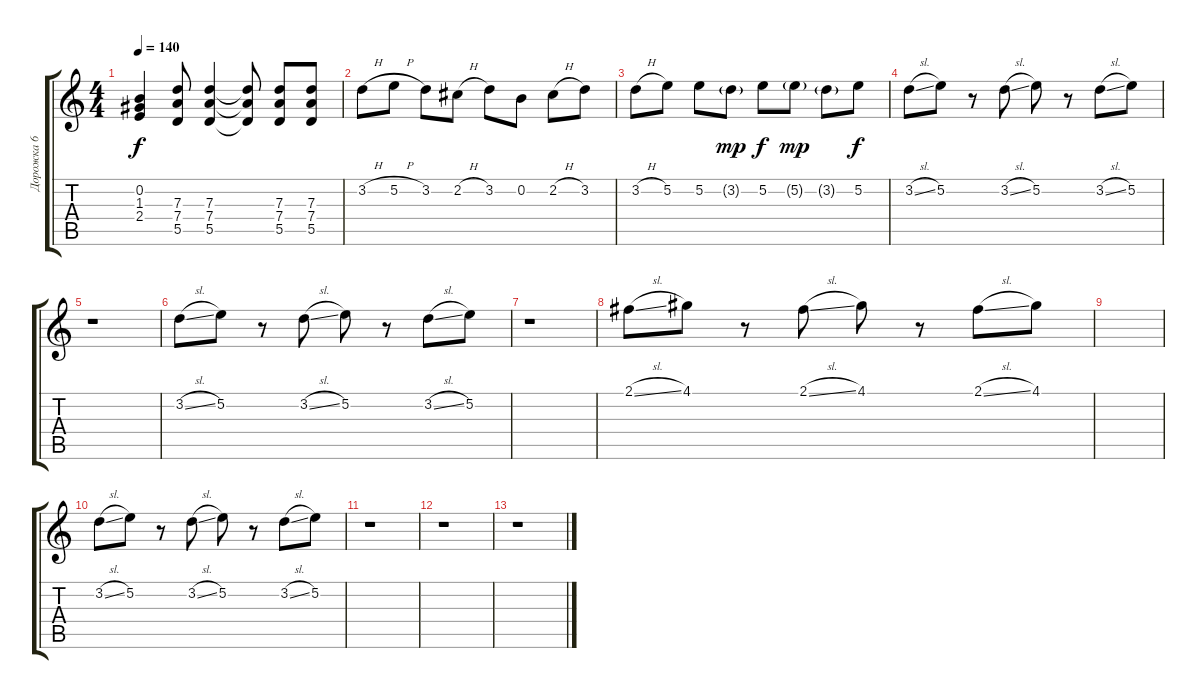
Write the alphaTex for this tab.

\track ("Дорожка 6" "Дорожка 6") {instrument overdrivenguitar}
\staff {score tabs}
\tuning (E4 B3 G3 D3 A2 E2) {hide}
\ts (4 4)
\tempo 140
\clef g2
\ks c
(0.2 1.3 2.4).4{dy f} (7.3 7.4 5.5).8 (7.3 7.4 5.5).4 (7.3{t} 7.4{t} 5.5{t}).8 (7.3 7.4 5.5).8 (7.3 7.4 5.5).8 |
3.2{h}.8 5.2{h}.8 3.2.8 2.2{h}.8 3.2.8 0.2.8 2.2{h}.8 3.2.8 |
3.2{h}.8 5.2.8 5.2.8 3.2{g}.8{dy mp} 5.2.8{dy f} 5.2{g}.8{dy mp} 3.2{g}.8 5.2.8{dy f} |
3.2{sl}.8{instrument overdrivenguitar} 5.2.8 r.8 3.2{sl}.8 5.2.8 r.8 3.2{sl}.8 5.2.8 |
r.1 |
3.2{sl}.8 5.2.8 r.8 3.2{sl}.8 5.2.8 r.8 3.2{sl}.8 5.2.8 |
r.1 |
2.1{sl}.8 4.1.8 r.8 2.1{sl}.8 4.1.8 r.8 2.1{sl}.8 4.1.8 |
|
3.2{sl}.8 5.2.8 r.8 3.2{sl}.8 5.2.8 r.8 3.2{sl}.8 5.2.8 |
r.1 |
r.1 |
r.1
